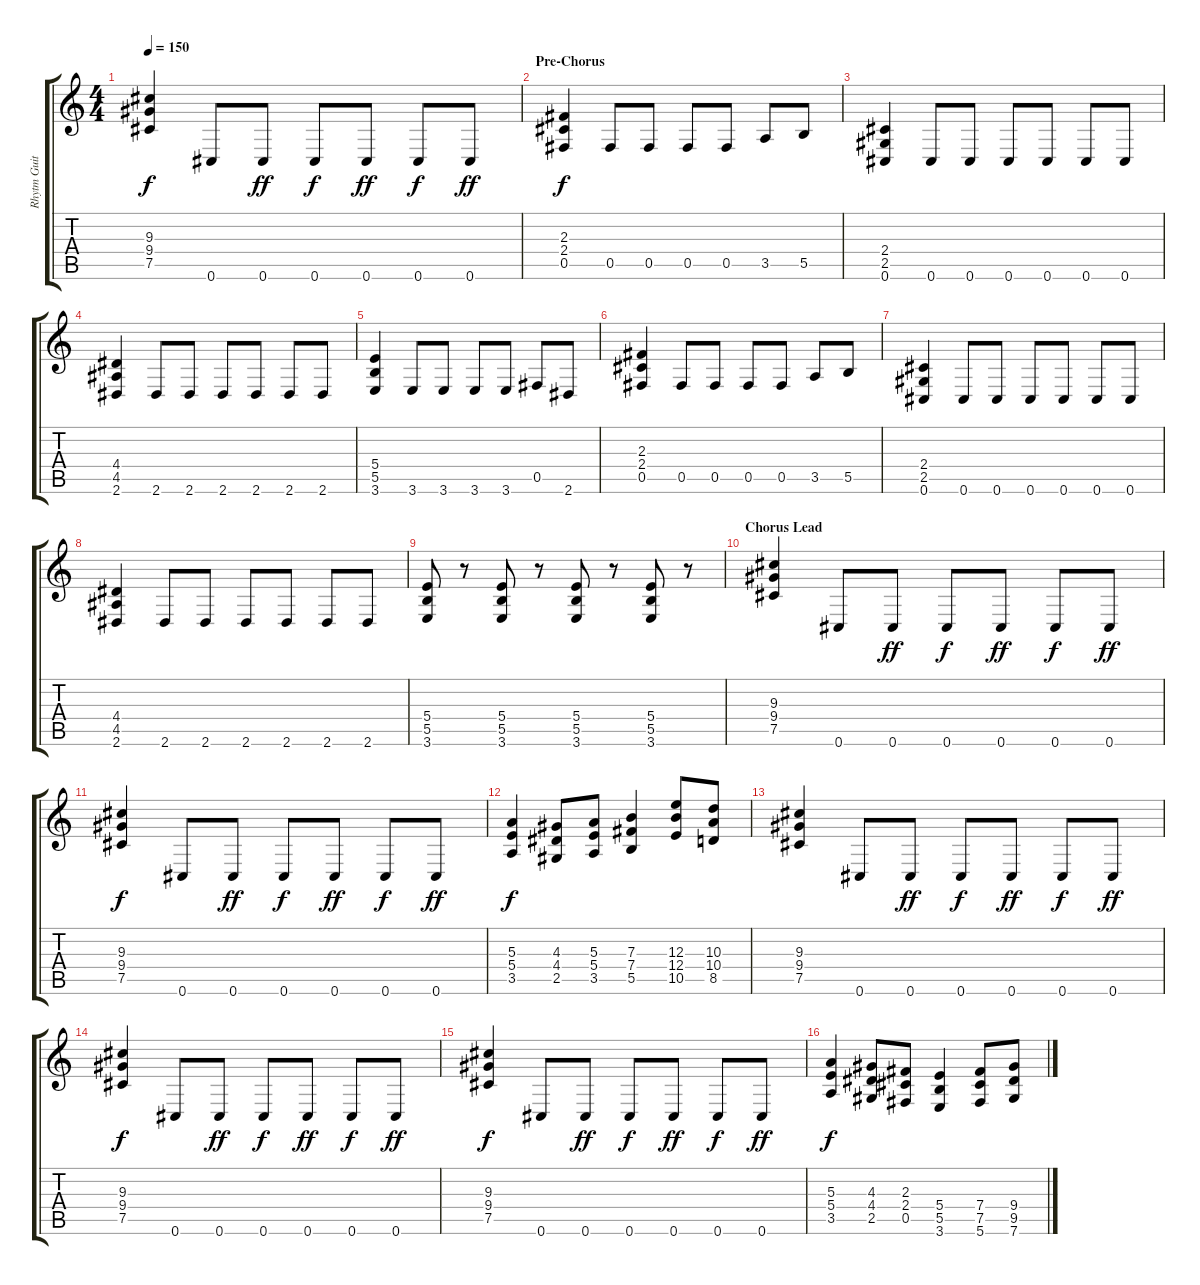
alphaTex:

\track ("Rhytm Guitar" "Rhytm Guit") {instrument distortionguitar}
\staff {score tabs}
\tuning (Db4 Ab3 E3 B2 Gb2 Db2) {hide}
\ts (4 4)
\tempo 150
\clef g2
\ks c
(9.3 9.4 7.5).4{dy f} 0.6.8 0.6.8{dy ff} 0.6.8{dy f} 0.6.8{dy ff} 0.6.8{dy f} 0.6.8{dy ff} |
\section ("" "Pre-Chorus")
(2.3 2.4 0.5).4{dy f} 0.5.8 0.5.8 0.5.8 0.5.8 3.5.8 5.5.8 |
(2.4 2.5 0.6).4 0.6.8 0.6.8 0.6.8 0.6.8 0.6.8 0.6.8 |
(4.4 4.5 2.6).4 2.6.8 2.6.8 2.6.8 2.6.8 2.6.8 2.6.8 |
(5.4 5.5 3.6).4 3.6.8 3.6.8 3.6.8 3.6.8 0.5.8 2.6.8 |
(2.3 2.4 0.5).4 0.5.8 0.5.8 0.5.8 0.5.8 3.5.8 5.5.8 |
(2.4 2.5 0.6).4 0.6.8 0.6.8 0.6.8 0.6.8 0.6.8 0.6.8 |
(4.4 4.5 2.6).4 2.6.8 2.6.8 2.6.8 2.6.8 2.6.8 2.6.8 |
(5.4 5.5 3.6).8 r.8 (5.4 5.5 3.6).8 r.8 (5.4 5.5 3.6).8 r.8 (5.4 5.5 3.6).8 r.8 |
\section ("" "Chorus Lead")
(9.3 9.4 7.5).4 0.6.8 0.6.8{dy ff} 0.6.8{dy f} 0.6.8{dy ff} 0.6.8{dy f} 0.6.8{dy ff} |
(9.3 9.4 7.5).4{dy f} 0.6.8 0.6.8{dy ff} 0.6.8{dy f} 0.6.8{dy ff} 0.6.8{dy f} 0.6.8{dy ff} |
(5.3 5.4 3.5).4{dy f} (4.3 4.4 2.5).8 (5.3 5.4 3.5).8 (7.3 7.4 5.5).4 (12.3 12.4 10.5).8 (10.3 10.4 8.5).8 |
(9.3 9.4 7.5).4 0.6.8 0.6.8{dy ff} 0.6.8{dy f} 0.6.8{dy ff} 0.6.8{dy f} 0.6.8{dy ff} |
(9.3 9.4 7.5).4{dy f} 0.6.8 0.6.8{dy ff} 0.6.8{dy f} 0.6.8{dy ff} 0.6.8{dy f} 0.6.8{dy ff} |
(9.3 9.4 7.5).4{dy f} 0.6.8 0.6.8{dy ff} 0.6.8{dy f} 0.6.8{dy ff} 0.6.8{dy f} 0.6.8{dy ff} |
(5.3 5.4 3.5).4{dy f} (4.3 4.4 2.5).8 (2.3 2.4 0.5).8 (5.4 5.5 3.6).4 (7.4 7.5 5.6).8 (9.4 9.5 7.6).8
